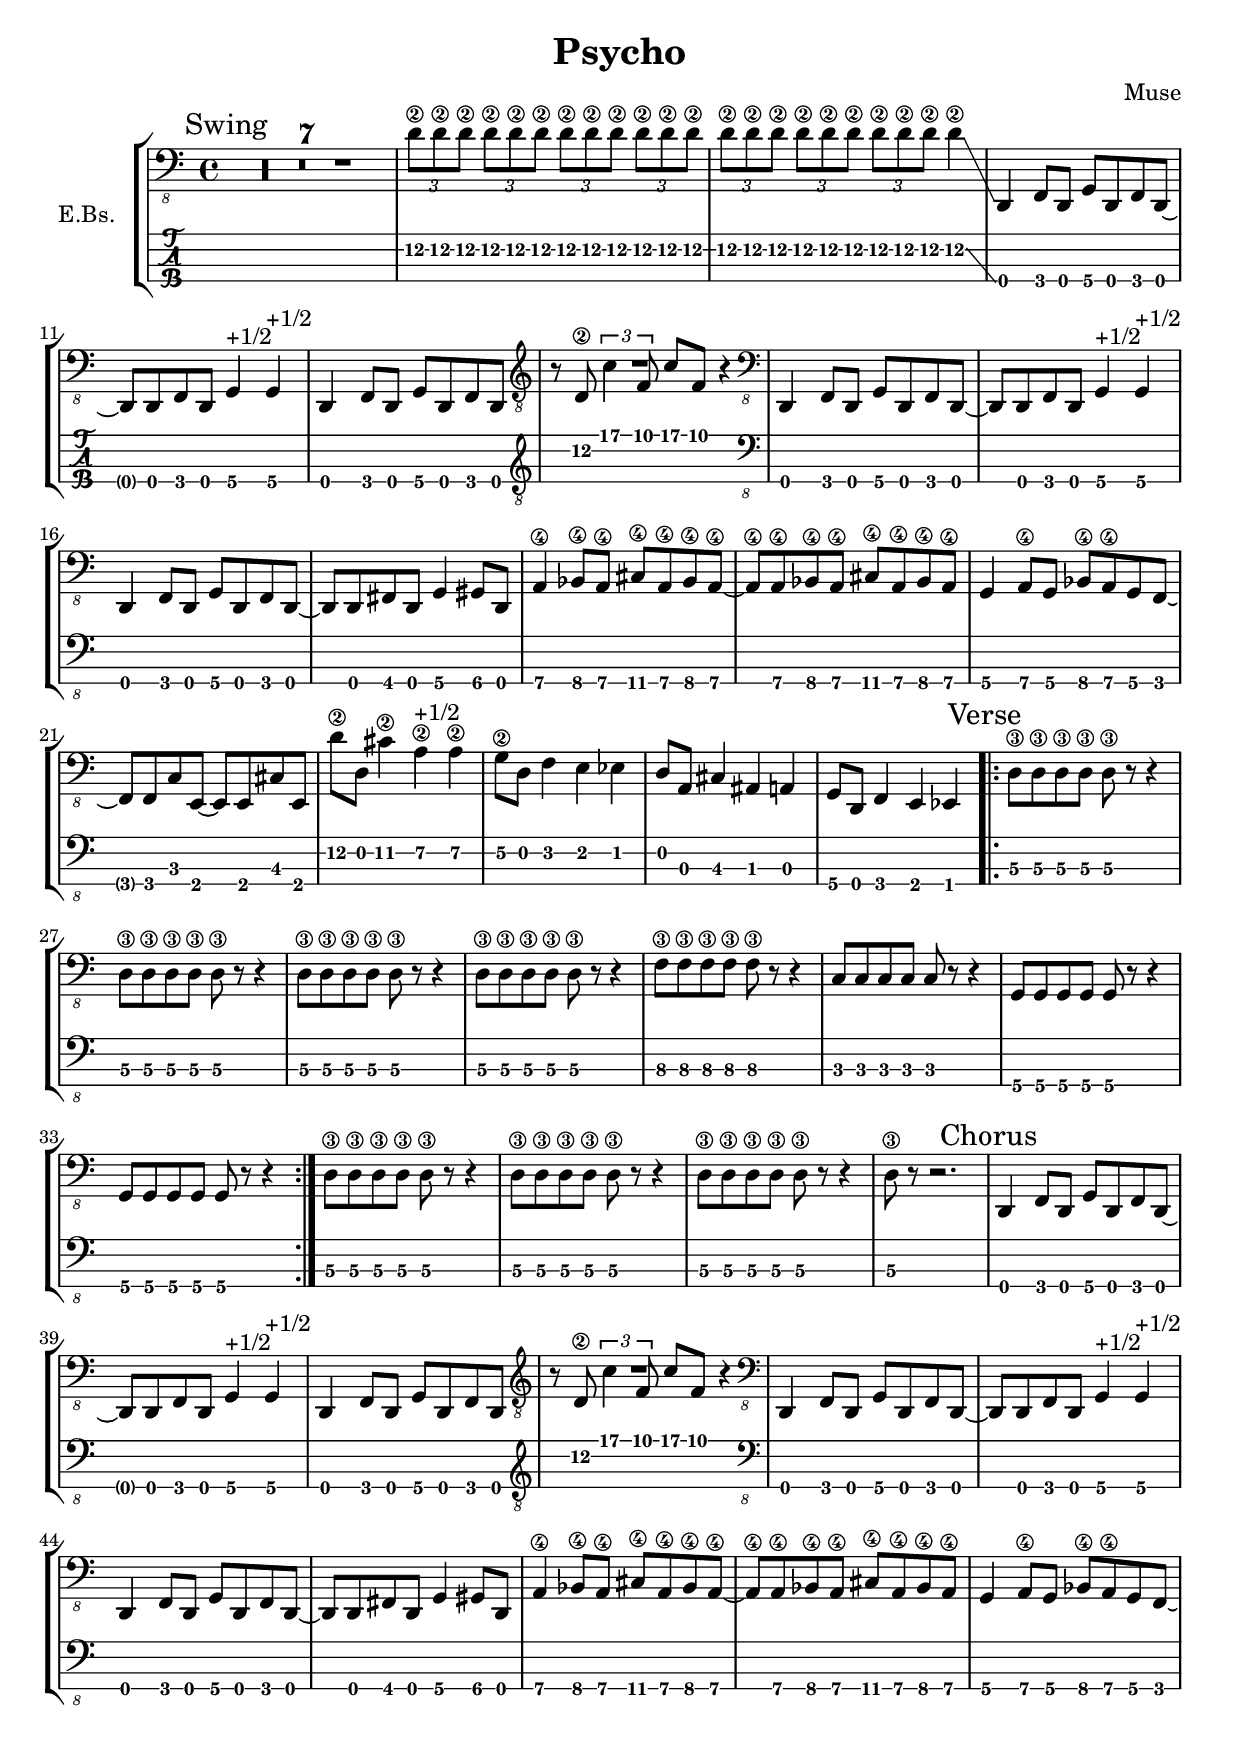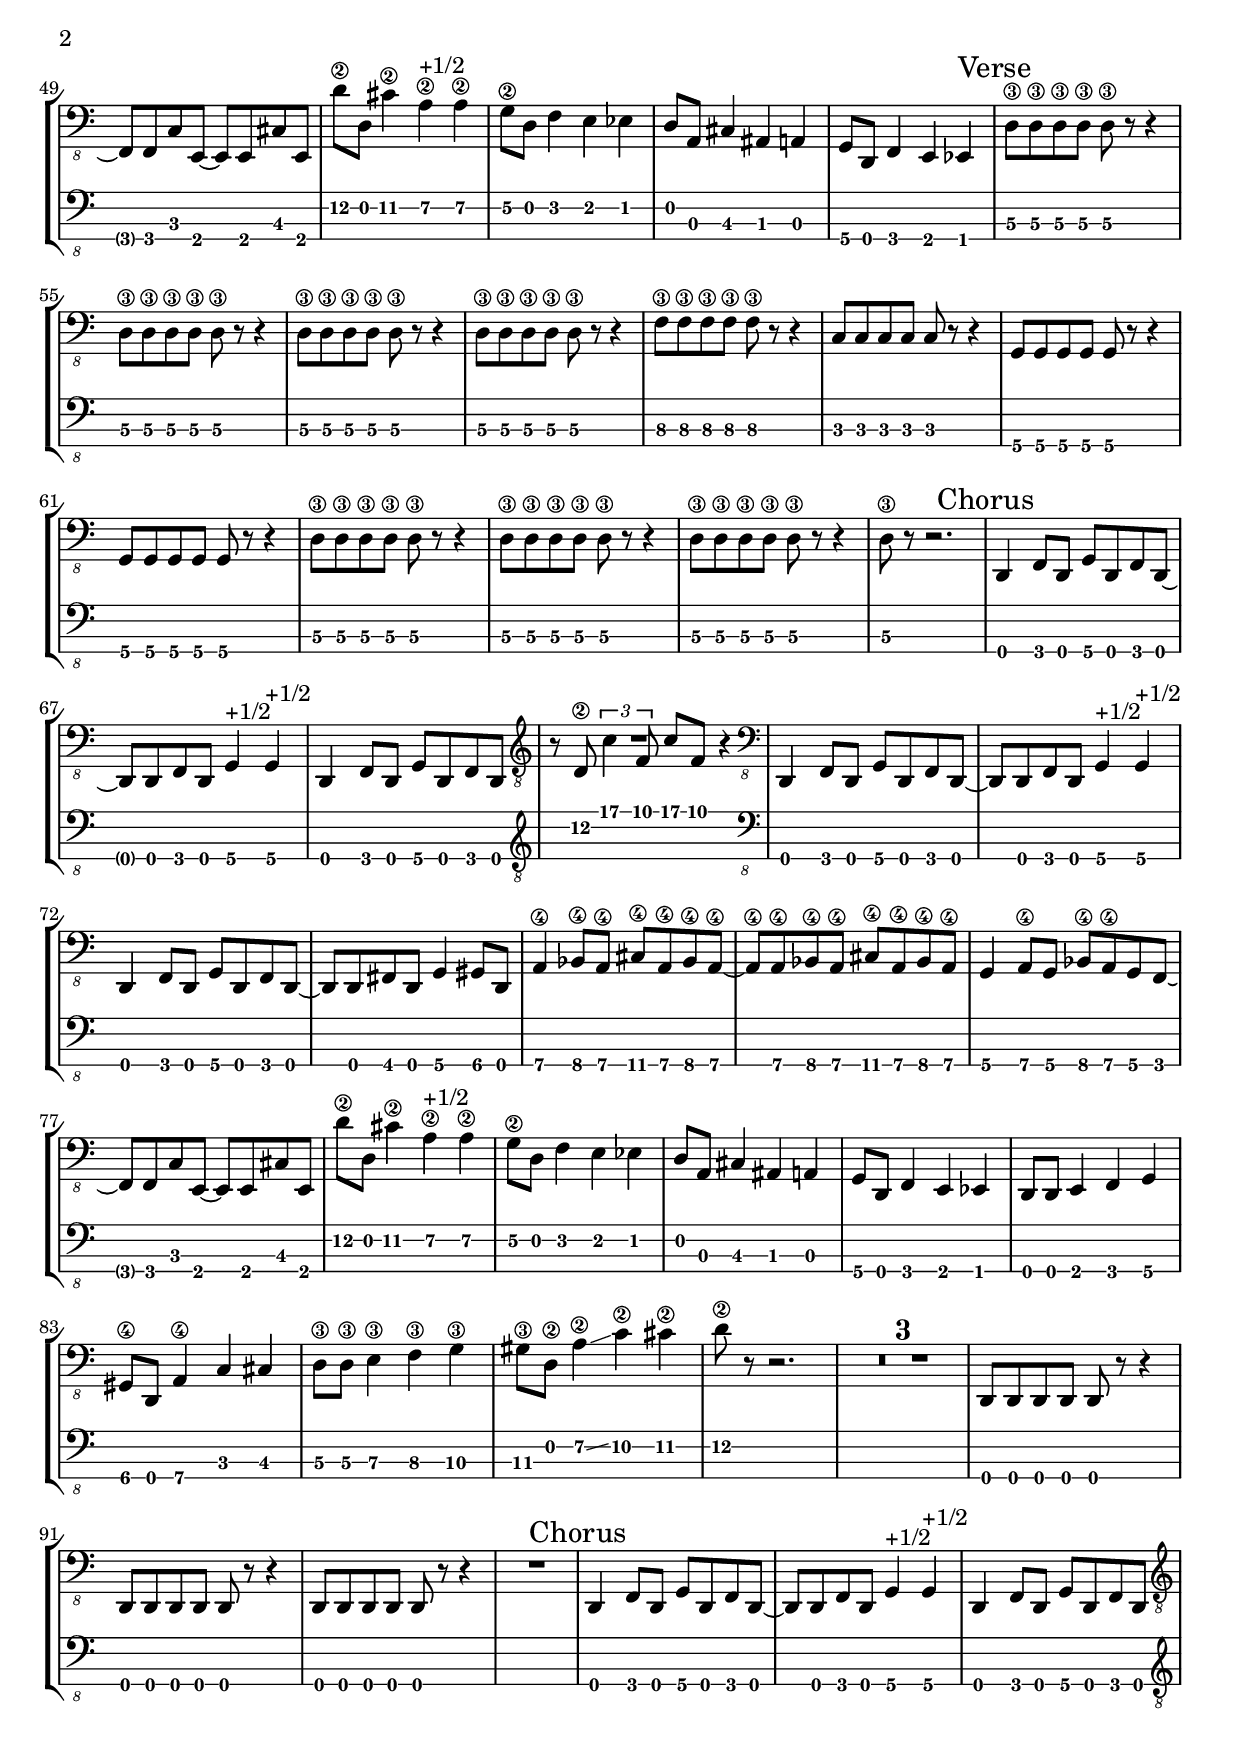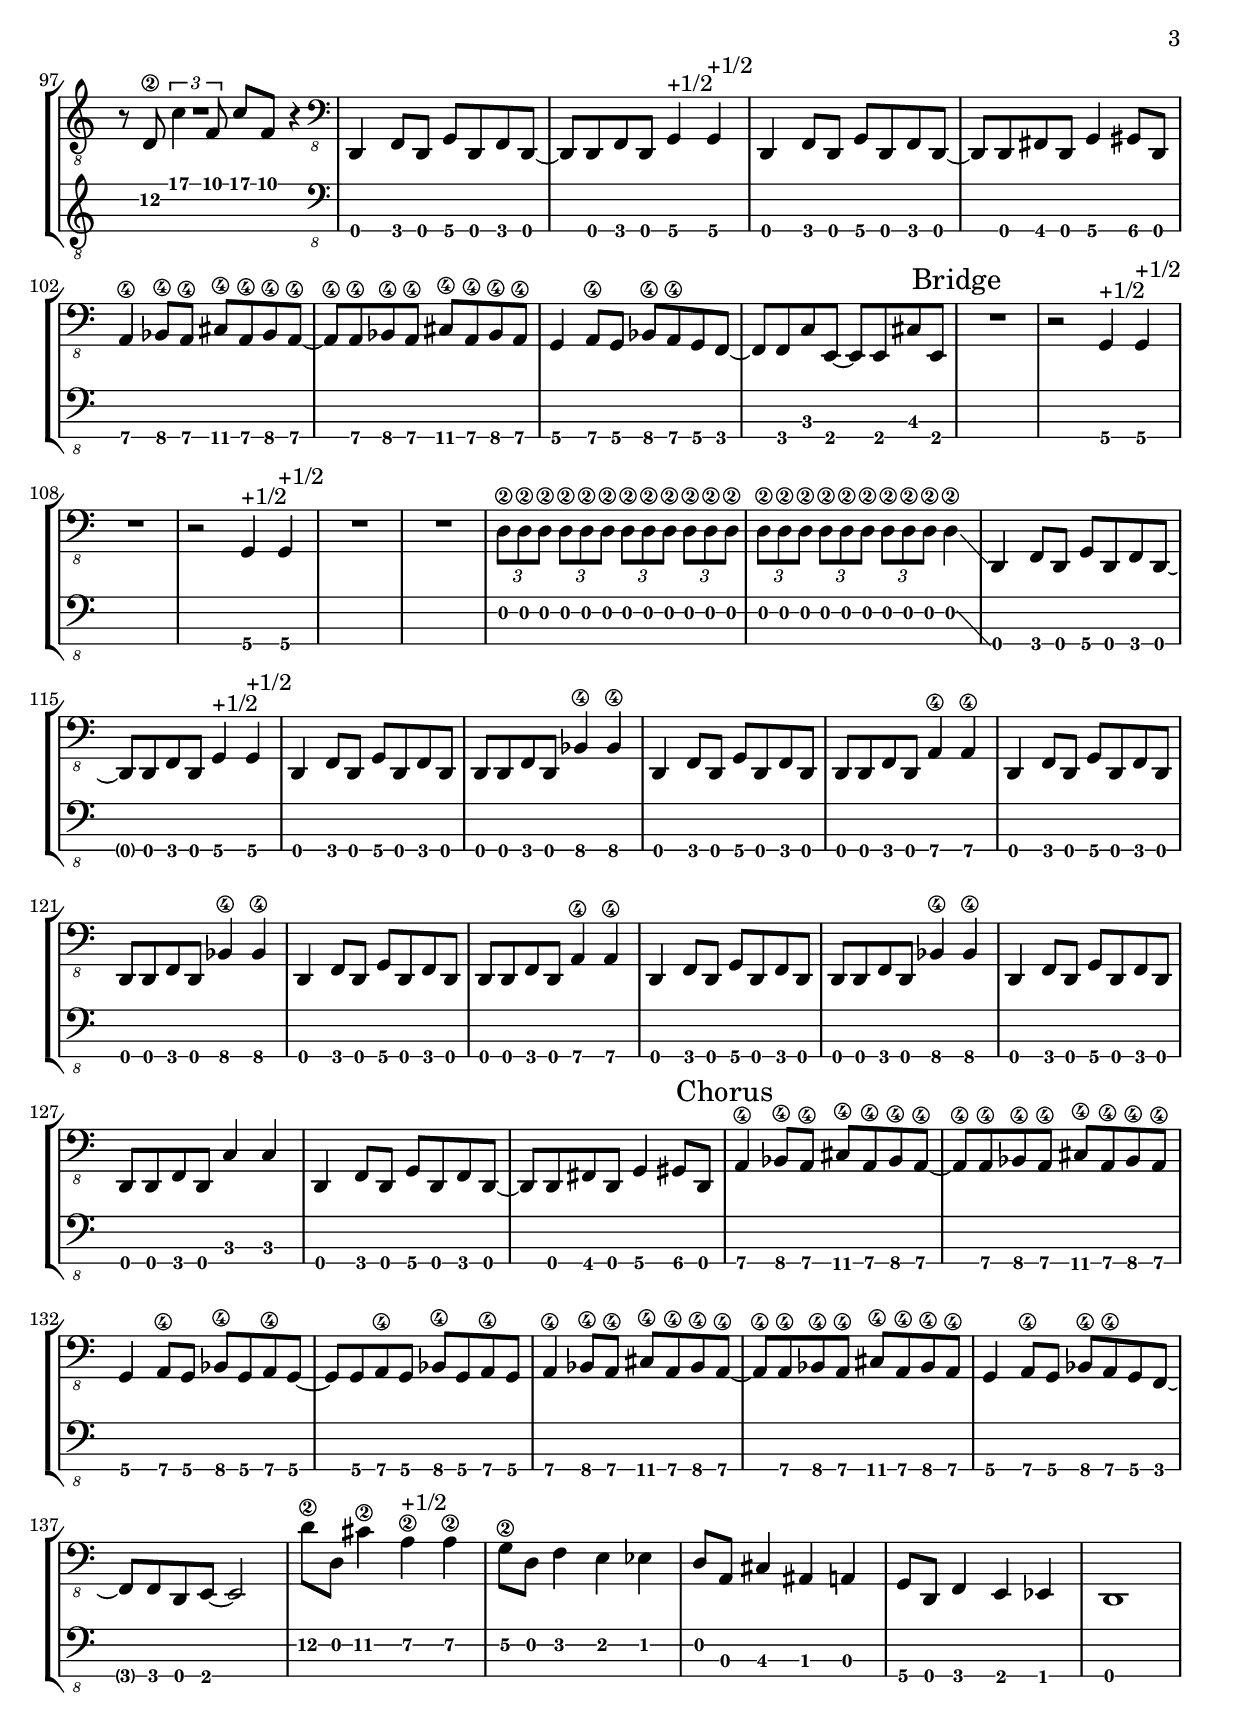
\version "2.19.82"

\header {
	title = "Psycho"
    composer = "Muse"
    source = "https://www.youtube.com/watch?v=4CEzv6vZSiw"
}

global = {
	\key c \major
	\time 4/4
	\set Score.skipBars = ##t
	\mark \markup{ Swing }
}

slideout = \glissando
slidein = \glissando
bendup = <>^\markup{ +1/2 }
benddown = <>^\markup{ -1/2 }

vocal_afuckingpsycho = \relative c {
	r8 d8\2
	\tuplet 3/2 { c'4 f,8 }
	c'8 f,
	r4
}

electricBass_psycho = \relative c, {
	\global
	R1*7
	\barNumberCheck #7
	\repeat unfold 7 {
		\tuplet 3/2 { d'8\2 d8\2 d8\2 }
	}
	d4\2 \slideout
	d,,=,,4 f8 d	g8	d	f8 d~ |
	d8 d8	f8 d	\bendup g4	\bendup g4 |
	d4	f8 d	g8 d	f8 d8 |
	<<
		{
			R1
		}
		{
			\clef "treble_8"
			\vocal_afuckingpsycho
			\clef "bass_8"
		}
	>>
	d4 f8 d	g8	d	f8 d~ |
	\barNumberCheck #14
	d8 d8	f8 d	\bendup g4	\bendup g4 |
	d4	f8 d	g8 d	f8 d8~ |
	d8 d8	fis8 d	g4	gis8 d |
	a'4\4	bes8\4 a\4	cis8\4 a\4	bes8\4 a\4~ |
	a8\4 a8\4	bes8\4 a\4	cis8\4 a\4	bes8\4 a\4 |
	g4 a8\4 g	bes8\4 a\4	g8 f8~ |
	f8 f8	c'8 e,8~ e8 e8 cis'8 e,8 |
	\barNumberCheck #21
	d''8\2 d,8	cis'4\2	\bendup a4\2 a4\2 |
	g8\2 d	f4	e4	es4 |
	d8 a	cis4 ais4 a4 |
	g8 d	f4 e4 es4 |

	\mark \markup { Verse }
	\barNumberCheck #25
	\repeat volta 2 {
		\repeat unfold 4 {
			d'=,8\3 d\3	d8\3 d\3	d8\3 r8 r4
		}
		|
		f8\3 f\3	f8\3 f\3	f8\3 r8	r4 |
		c8 c	c8 c	c8 r8	r4 |
		g8 g	g8 g	g8 r8	r4 |
		g8 g	g8 g	g8 r8	r4 |
	}
	\repeat unfold 3 {
		d=,8\3 d\3	d8\3 d\3	d8\3 r8 r4
	}
	d8\3 r8 r2.

	\mark \markup { Chorus }
	d,=,,4 f8 d	g8	d	f8 d~ |
	d8 d8	f8 d	\bendup g4	\bendup g4 |
	d4	f8 d	g8 d	f8 d8 |
	<<
		{
			R1
		}
		{
			\clef "treble_8"
			\vocal_afuckingpsycho
			\clef "bass_8"
		}
	>>
	d4 f8 d	g8	d	f8 d~ |
	\barNumberCheck #14
	d8 d8	f8 d	\bendup g4	\bendup g4 |
	d4	f8 d	g8 d	f8 d8~ |
	d8 d8	fis8 d	g4	gis8 d |
	a'4\4	bes8\4 a\4	cis8\4 a\4	bes8\4 a\4~ |
	a8\4 a8\4	bes8\4 a\4	cis8\4 a\4	bes8\4 a\4 |
	g4 a8\4 g	bes8\4 a\4	g8 f8~ |
	f8 f8	c'8 e,8~ e8 e8 cis'8 e,8 |
	\barNumberCheck #21
	d''8\2 d,8	cis'4\2	\bendup a4\2 a4\2 |
	g8\2 d	f4	e4	es4 |
	d8 a	cis4 ais4 a4 |
	g8 d	f4 e4 es4 |

	\mark \markup { Verse }
	\barNumberCheck #61
	\repeat unfold 4 {
		d'=,8\3 d\3	d8\3 d\3	d8\3 r8 r4
	}
	|
	f8\3 f\3	f8\3 f\3	f8\3 r8	r4 |
	c8 c	c8 c	c8 r8	r4 |
	g8 g	g8 g	g8 r8	r4 |
	g8 g	g8 g	g8 r8	r4 |
	\repeat unfold 3 {
		d=,8\3 d\3	d8\3 d\3	d8\3 r8 r4
	}
	d8\3 r8 r2.

	\mark \markup { Chorus }
	d,=,,4 f8 d	g8	d	f8 d~ |
	d8 d8	f8 d	\bendup g4	\bendup g4 |
	d4	f8 d	g8 d	f8 d8 |
	<<
		{
			R1
		}
		{
			\clef "treble_8"
			\vocal_afuckingpsycho
			\clef "bass_8"
		}
	>>
	d4 f8 d	g8	d	f8 d~ |
	\barNumberCheck #14
	d8 d8	f8 d	\bendup g4	\bendup g4 |
	d4	f8 d	g8 d	f8 d8~ |
	d8 d8	fis8 d	g4	gis8 d |
	a'4\4	bes8\4 a\4	cis8\4 a\4	bes8\4 a\4~ |
	a8\4 a8\4	bes8\4 a\4	cis8\4 a\4	bes8\4 a\4 |
	g4 a8\4 g	bes8\4 a\4	g8 f8~ |
	f8 f8	c'8 e,8~ e8 e8 cis'8 e,8 |
	\barNumberCheck #21
	d''8\2 d,8	cis'4\2	\bendup a4\2 a4\2 |
	g8\2 d	f4	e4	es4 |
	d8 a	cis4 ais4 a4 |
	g8 d	f4 e4 es4 |

	\barNumberCheck 97
	d8 d	e4	f4	g4 |
	gis8\4 d	a'4\4	c4	cis4 |
	d8\3 d\3	e4\3	f4\3	g4\3 |
	gis8\3 d\2	a'4\2	\slidein c4\2 cis4\2 |
	d8\2 r8 r2. |

	R1*3 |

	d,,=,,8 d	d8 d	d8 r8 r4 |
	d,,=,,8 d	d8 d	d8 r8 r4 |
	d,,=,,8 d	d8 d	d8 r8 r4 |
	R1 |

	\mark \markup { Chorus }
	d,=,,4 f8 d	g8	d	f8 d~ |
	d8 d8	f8 d	\bendup g4	\bendup g4 |
	d4	f8 d	g8 d	f8 d8 |
	<<
		{
			R1
		}
		{
			\clef "treble_8"
			\vocal_afuckingpsycho
			\clef "bass_8"
		}
	>>
	d4 f8 d	g8	d	f8 d~ |
	\barNumberCheck #14
	d8 d8	f8 d	\bendup g4	\bendup g4 |
	d4	f8 d	g8 d	f8 d8~ |
	d8 d8	fis8 d	g4	gis8 d |
	a'4\4	bes8\4 a\4	cis8\4 a\4	bes8\4 a\4~ |
	a8\4 a8\4	bes8\4 a\4	cis8\4 a\4	bes8\4 a\4 |
	g4 a8\4 g	bes8\4 a\4	g8 f8~ |
	f8 f8	c'8 e,8~ e8 e8 cis'8 e,8 |

	\mark \markup { Bridge }
	R1 |
	r2 \bendup g4 \bendup g4 |
	R1 |
	r2 \bendup g4 \bendup g4 |
	R1 |
	R1 |

	\repeat unfold 7 {
		\tuplet 3/2 { d'8\2 d8\2 d8\2 }
	}
	d4\2 \slideout
	d,,=,,4 f8 d	g8	d	f8 d~ |
	d8 d8	f8 d	\bendup g4	\bendup g4 |
	d4	f8 d	g8 d	f8 d8 |
	d8 d8	f8 d	bes'4\4	bes4\4 |
	\repeat unfold 2 {
		d,=,,4	f8 d	g8 d	f8 d8 |
		d8 d8	f8 d	a'4\4	a4\4 |
		d,=,,4	f8 d	g8 d	f8 d8 |
		d8 d8	f8 d	bes'4\4	bes4\4 |
	}
	d,=,,4	f8 d	g8 d	f8 d8 |
	d8 d8	f8 d	c'4 c4 |

	d,=,,4	f8 d	g8 d	f8 d~ |
	d8 d8	fis8 d	g4	gis8 d |
	\mark \markup { Chorus }
	a'=,,4\4	bes8\4 a\4	cis8\4 a\4	bes8\4 a\4~ |
	a8\4 a8\4	bes8\4 a\4	cis8\4 a\4	bes8\4 a\4 |
	g4 a8\4 g	bes8\4 g	a8\4 g~ |
	g8 g a8\4 g	bes8\4 g	a8\4 g |

	a'=,,4\4	bes8\4 a\4	cis8\4 a\4	bes8\4 a\4~ |
	a8\4 a8\4	bes8\4 a\4	cis8\4 a\4	bes8\4 a\4 |
	g4 a8\4 g	bes8\4 a\4	g8 f~ |
	f8 f	d8 e~ e2

	\barNumberCheck #21
	d''8\2 d,8	cis'4\2	\bendup a4\2 a4\2 |
	g8\2 d	f4	e4	es4 |
	d8 a	cis4 ais4 a4 |
	g8 d	f4 e4 es4 |
	d1*4
}

\score {
	\new StaffGroup \with {
		\consists "Instrument_name_engraver"
		instrumentName = "E.Bs."
	} <<
		\new Staff \with {
			midiInstrument = "electric bass (finger)"
		} { \clef "bass_8" \electricBass_psycho }
		\new TabStaff \with {
			stringTunings = \stringTuning <d,, a,, d, g,>
		} \electricBass_psycho
	>>
	\layout { }
	\midi {
		\tempo 4=100
	}
}
